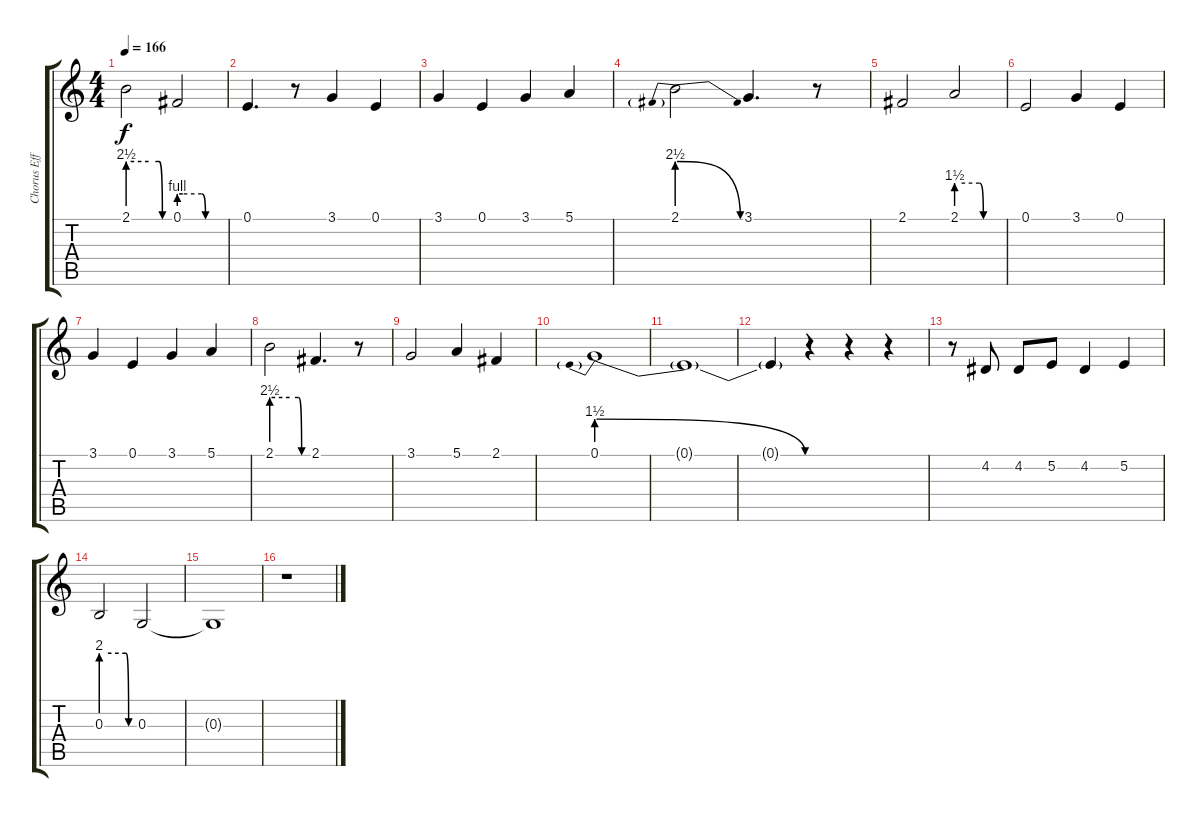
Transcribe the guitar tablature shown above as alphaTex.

\track ("Chorus Effect" "Chorus Eff") {instrument stringensemble1}
\staff {score tabs}
\tuning (E4 B3 G3 D3 A2 E2) {hide}
\ts (4 4)
\tempo 166
\clef g2
\ks c
2.1{be (custom 0 10 30 10 45 10 50 0 60 0)}.2{dy f} 0.1{be (custom 0 4 5 4 30 4 35 0 50 0 60 0)}.2 |
0.1.4{d} r.8 3.1.4 0.1.4 |
3.1.4 0.1.4 3.1.4 5.1.4 |
2.1{be (prebendrelease 0 10 60 0)}.2 3.1.4{d} r.8 |
2.1.2 2.1{be (custom 0 6 30 6 35 0 60 0)}.2 |
0.1.2 3.1.4 0.1.4 |
3.1.4 0.1.4 3.1.4 5.1.4 |
2.1{be (custom 0 10 30 10 45 10 50 0 60 0)}.2 2.1.4{d} r.8 |
3.1.2 5.1.4 2.1.4 |
0.1{be (prebendrelease 0 6 60 0)}.1 |
0.1{t}.1 |
0.1{t}.4 r.4 r.4 r.4 |
r.8 4.2.8 4.2.8 5.2.8 4.2.4 5.2.4 |
0.3{be (custom 0 8 45 8 50 0 60 0)}.2 0.3.2 |
0.3{t}.1 |
r.1
